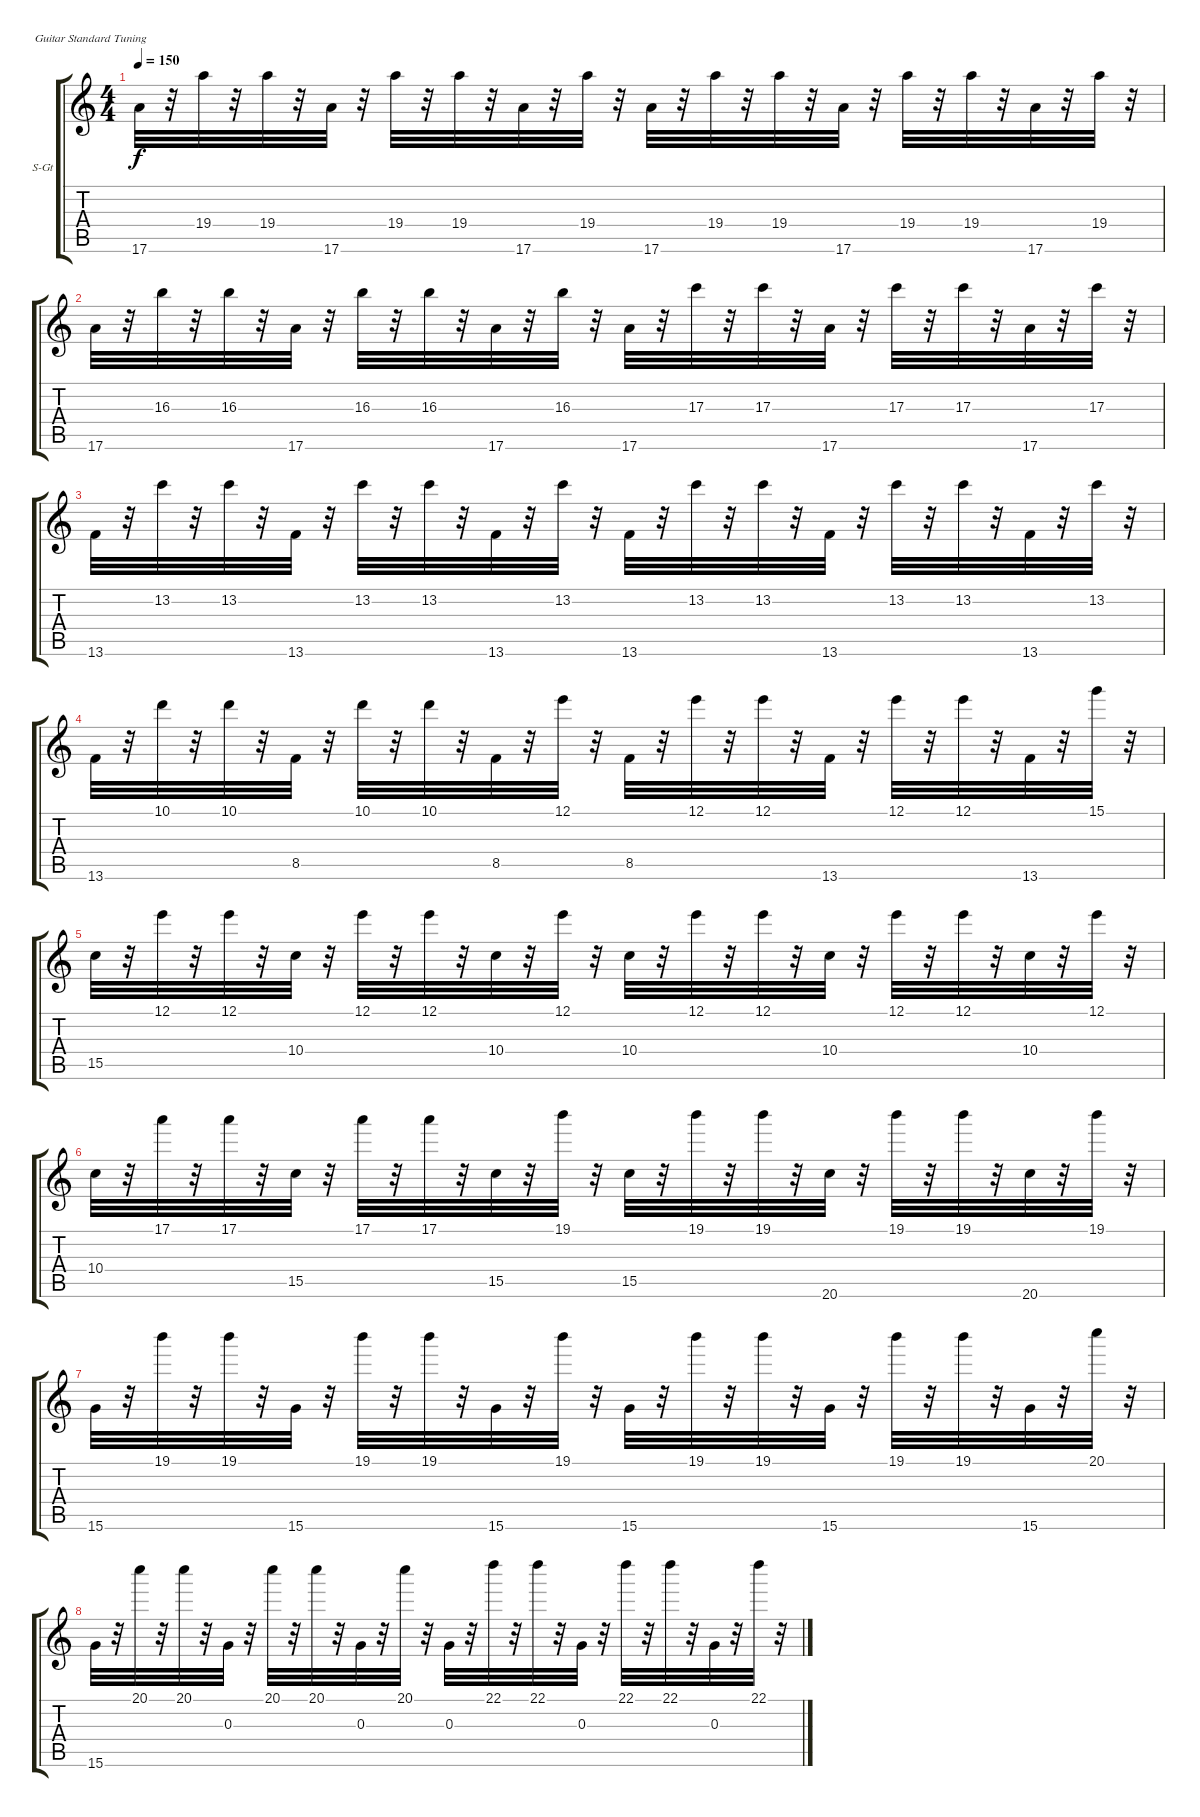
\bracketExtendMode groupsimilarinstruments
\firstSystemTrackNameOrientation horizontal
\otherSystemsTrackNameOrientation horizontal
\track ("synth" "S-Gt") {instrument lead7fifths}
\staff {score tabs}
\tuning (E4 B3 G3 D3 A2 E2)
\displaytranspose 12
\ts (4 4)
\tempo 150
\clef g2
\ks c
17.6.32{dy f} r.32 19.4.32 r.32 19.4.32 r.32 17.6.32 r.32 19.4.32 r.32 19.4.32 r.32 17.6.32 r.32 19.4.32 r.32 17.6.32 r.32 19.4.32 r.32 19.4.32 r.32 17.6.32 r.32 19.4.32 r.32 19.4.32 r.32 17.6.32 r.32 19.4.32 r.32 |
17.6.32 r.32 16.3.32 r.32 16.3.32 r.32 17.6.32 r.32 16.3.32 r.32 16.3.32 r.32 17.6.32 r.32 16.3.32 r.32 17.6.32 r.32 17.3.32 r.32 17.3.32 r.32 17.6.32 r.32 17.3.32 r.32 17.3.32 r.32 17.6.32 r.32 17.3.32 r.32 |
13.6.32 r.32 13.2.32 r.32 13.2.32 r.32 13.6.32 r.32 13.2.32 r.32 13.2.32 r.32 13.6.32 r.32 13.2.32 r.32 13.6.32 r.32 13.2.32 r.32 13.2.32 r.32 13.6.32 r.32 13.2.32 r.32 13.2.32 r.32 13.6.32 r.32 13.2.32 r.32 |
13.6.32 r.32 10.1.32 r.32 10.1.32 r.32 8.5.32 r.32 10.1.32 r.32 10.1.32 r.32 8.5.32 r.32 12.1.32 r.32 8.5.32 r.32 12.1.32 r.32 12.1.32 r.32 13.6.32 r.32 12.1.32 r.32 12.1.32 r.32 13.6.32 r.32 15.1.32 r.32 |
15.5.32 r.32 12.1.32 r.32 12.1.32 r.32 10.4.32 r.32 12.1.32 r.32 12.1.32 r.32 10.4.32 r.32 12.1.32 r.32 10.4.32 r.32 12.1.32 r.32 12.1.32 r.32 10.4.32 r.32 12.1.32 r.32 12.1.32 r.32 10.4.32 r.32 12.1.32 r.32 |
10.4.32 r.32 17.1.32 r.32 17.1.32 r.32 15.5.32 r.32 17.1.32 r.32 17.1.32 r.32 15.5.32 r.32 19.1.32 r.32 15.5.32 r.32 19.1.32 r.32 19.1.32 r.32 20.6.32 r.32 19.1.32 r.32 19.1.32 r.32 20.6.32 r.32 19.1.32 r.32 |
15.6.32 r.32 19.1.32 r.32 19.1.32 r.32 15.6.32 r.32 19.1.32 r.32 19.1.32 r.32 15.6.32 r.32 19.1.32 r.32 15.6.32 r.32 19.1.32 r.32 19.1.32 r.32 15.6.32 r.32 19.1.32 r.32 19.1.32 r.32 15.6.32 r.32 20.1.32 r.32 |
15.6.32 r.32 20.1.32 r.32 20.1.32 r.32 0.3.32 r.32 20.1.32 r.32 20.1.32 r.32 0.3.32 r.32 20.1.32 r.32 0.3.32 r.32 22.1.32 r.32 22.1.32 r.32 0.3.32 r.32 22.1.32 r.32 22.1.32 r.32 0.3.32 r.32 22.1.32 r.32
